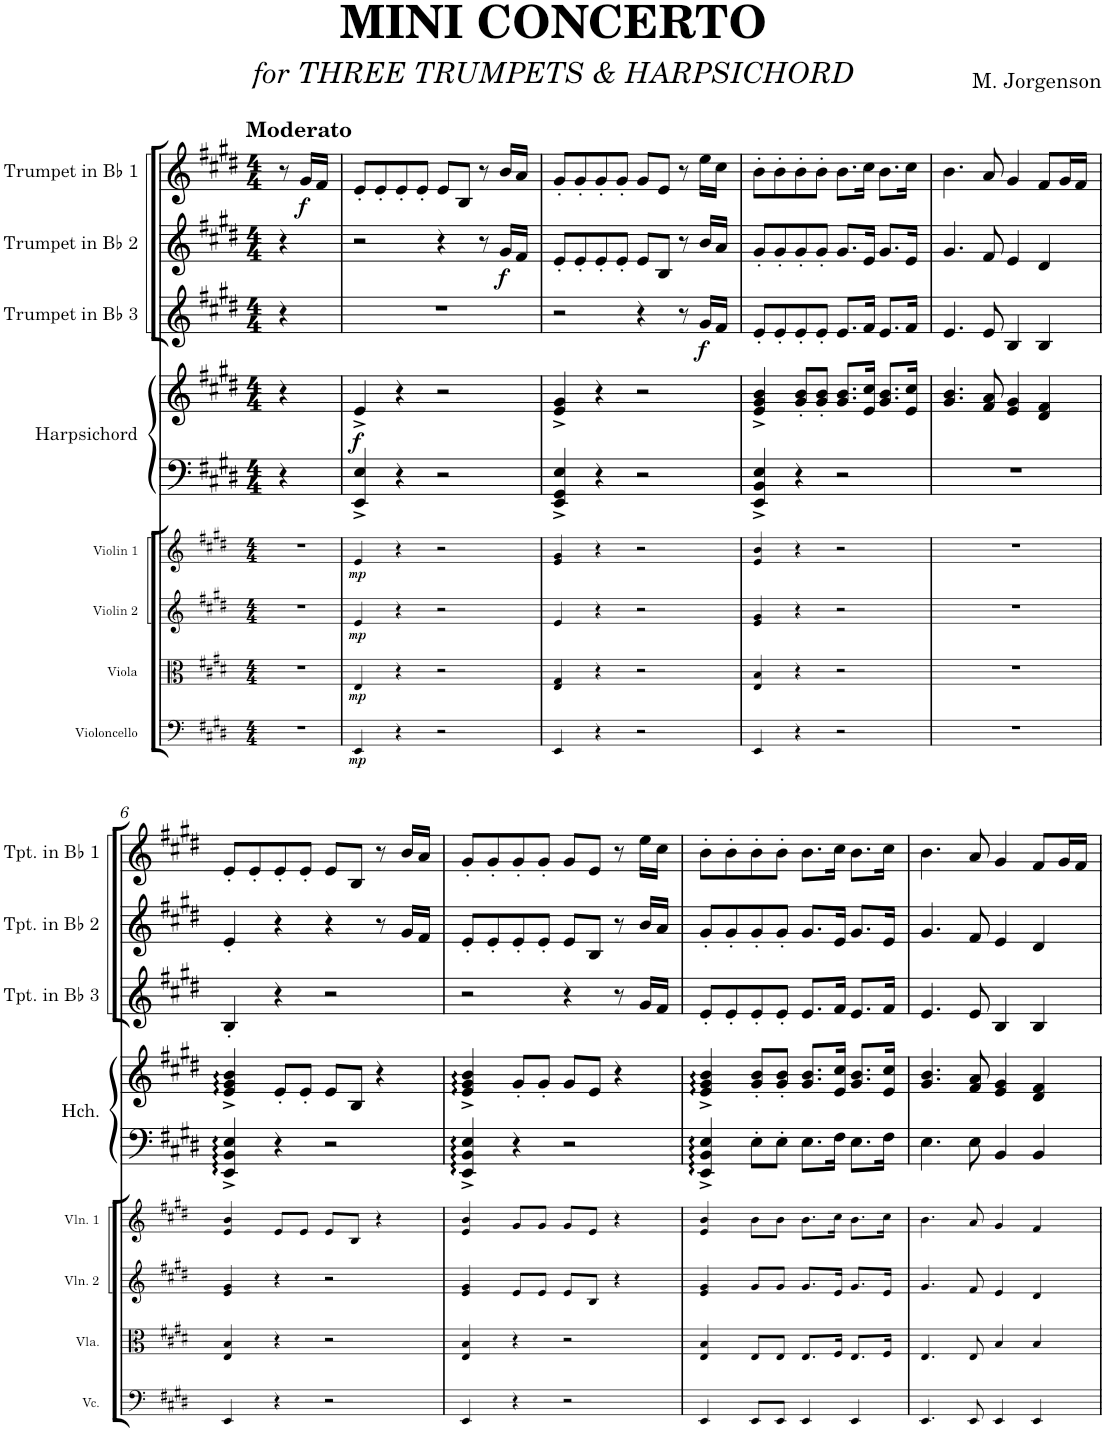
**kern	**dynam	**kern	**dynam	**kern	**dynam	**kern	**dynam	**kern	**kern	**dynam	**kern	**dynam	**kern	**dynam	**kern	**dynam
*part8	*part8	*part7	*part7	*part6	*part6	*part5	*part5	*part4	*part4	*part4	*part3	*part3	*part2	*part2	*part1	*part1
*staff9	*staff9	*staff8	*staff8	*staff7	*staff7	*staff6	*staff6	*staff5	*staff4	*staff4/5	*staff3	*staff3	*staff2	*staff2	*staff1	*staff1
*I"Violoncello	*	*I"Viola	*	*I"Violin 2	*	*I"Violin 1	*	*I"Harpsichord	*	*	*I"Trumpet in Bb 3	*	*I"Trumpet in Bb 2	*	*I"Trumpet in Bb 1	*
*I'Vc.	*	*I'Vla.	*	*I'Vln. 2	*	*I'Vln. 1	*	*I'Hch.	*	*	*I'Tpt. in Bb 3	*	*I'Tpt. in Bb 2	*	*I'Tpt. in Bb 1	*
*stria5	*	*stria5	*	*stria5	*	*stria5	*	*	*	*	*	*	*	*	*	*
*clefF4	*	*clefC3	*	*clefG2	*	*clefG2	*	*clefF4	*clefG2	*	*clefG2	*	*clefG2	*	*clefG2	*
*	*	*	*	*	*	*	*	*	*	*	*Trd1c2	*	*Trd1c2	*	*Trd1c2	*
*k[f#c#g#d#]	*	*k[f#c#g#d#]	*	*k[f#c#g#d#]	*	*k[f#c#g#d#]	*	*k[f#c#g#d#]	*k[f#c#g#d#]	*	*k[f#c#g#d#]	*	*k[f#c#g#d#]	*	*k[f#c#g#d#]	*
*M4/4	*	*M4/4	*	*M4/4	*	*M4/4	*	*M4/4	*M4/4	*	*M4/4	*	*M4/4	*	*M4/4	*
=1	=1	=1	=1	=1	=1	=1	=1	=1	=1	=1	=1	=1	=1	=1	=1	=1
!	!	!	!	!	!	!	!	!	!	!	!	!	!	!	!LO:TX:a:B:t=Moderato	!
1r	.	1r	.	1r	.	1r	.	4r	4r	.	4r	.	4r	.	8r	.
!	!	!	!	!	!	!	!	!	!	!	!	!	!	!	!	!LO:DY:b
.	.	.	.	.	.	.	.	.	.	.	.	.	.	.	16g#/LL	f
.	.	.	.	.	.	.	.	.	.	.	.	.	.	.	16f#/JJ	.
.	.	.	.	.	.	.	.	2.ryy	2.ryy	.	2.ryy	.	2.ryy	.	2.ryy	.
=2	=2	=2	=2	=2	=2	=2	=2	=2	=2	=2	=2	=2	=2	=2	=2	=2
!	!LO:DY:b	!	!LO:DY:b	!	!LO:DY:b	!	!LO:DY:b	!	!	!LO:DY:b	!	!	!	!	!	!
4EE/	mp	4E/	mp	4e/	mp	4e/	mp	4EE/^ 4E/^	4e^/	f	1r	.	2r	.	8e'/L	.
.	.	.	.	.	.	.	.	.	.	.	.	.	.	.	8e'/	.
4r	.	4r	.	4r	.	4r	.	4r	4r	.	.	.	.	.	8e'/	.
.	.	.	.	.	.	.	.	.	.	.	.	.	.	.	8e'/J	.
2r	.	2r	.	2r	.	2r	.	2r	2r	.	.	.	4r	.	8e/L	.
.	.	.	.	.	.	.	.	.	.	.	.	.	.	.	8B/J	.
.	.	.	.	.	.	.	.	.	.	.	.	.	8r	.	8r	.
!	!	!	!	!	!	!	!	!	!	!	!	!	!	!LO:DY:b	!	!
.	.	.	.	.	.	.	.	.	.	.	.	.	16g#/LL	f	16b/LL	.
.	.	.	.	.	.	.	.	.	.	.	.	.	16f#/JJ	.	16a/JJ	.
=3	=3	=3	=3	=3	=3	=3	=3	=3	=3	=3	=3	=3	=3	=3	=3	=3
4EE/	.	4E/ 4G#/	.	4e/	.	4e/ 4g#/	.	4EE/^ 4GG#/^ 4E/^	4e/^ 4g#/^	.	2r	.	8e'/L	.	8g#'/L	.
.	.	.	.	.	.	.	.	.	.	.	.	.	8e'/	.	8g#'/	.
4r	.	4r	.	4r	.	4r	.	4r	4r	.	.	.	8e'/	.	8g#'/	.
.	.	.	.	.	.	.	.	.	.	.	.	.	8e'/J	.	8g#'/J	.
2r	.	2r	.	2r	.	2r	.	2r	2r	.	4r	.	8e/L	.	8g#/L	.
.	.	.	.	.	.	.	.	.	.	.	.	.	8B/J	.	8e/J	.
.	.	.	.	.	.	.	.	.	.	.	8r	.	8r	.	8r	.
!	!	!	!	!	!	!	!	!	!	!	!	!LO:DY:b	!	!	!	!
.	.	.	.	.	.	.	.	.	.	.	16g#/LL	f	16b/LL	.	16ee\LL	.
.	.	.	.	.	.	.	.	.	.	.	16f#/JJ	.	16a/JJ	.	16cc#\JJ	.
=4	=4	=4	=4	=4	=4	=4	=4	=4	=4	=4	=4	=4	=4	=4	=4	=4
4EE/	.	4E/ 4B/	.	4e/ 4g#/	.	4e/ 4b/	.	4EE/^ 4BB/^ 4E/^	4e/^ 4g#/^ 4b/^	.	8e'/L	.	8g#'/L	.	8b'\L	.
.	.	.	.	.	.	.	.	.	.	.	8e'/	.	8g#'/	.	8b'\	.
4r	.	4r	.	4r	.	4r	.	4r	8g#/' 8b/'L	.	8e'/	.	8g#'/	.	8b'\	.
.	.	.	.	.	.	.	.	.	8g#/' 8b/'J	.	8e'/J	.	8g#'/J	.	8b'\J	.
2r	.	2r	.	2r	.	2r	.	2r	8.g#/ 8.b/L	.	8.e/L	.	8.g#/L	.	8.b\L	.
.	.	.	.	.	.	.	.	.	16e/ 16cc#/Jk	.	16f#/Jk	.	16e/Jk	.	16cc#\Jk	.
.	.	.	.	.	.	.	.	.	8.g#/ 8.b/L	.	8.e/L	.	8.g#/L	.	8.b\L	.
.	.	.	.	.	.	.	.	.	16e/ 16cc#/Jk	.	16f#/Jk	.	16e/Jk	.	16cc#\Jk	.
=5	=5	=5	=5	=5	=5	=5	=5	=5	=5	=5	=5	=5	=5	=5	=5	=5
1r	.	1r	.	1r	.	1r	.	1r	4.g#/ 4.b/	.	4.e/	.	4.g#/	.	4.b\	.
.	.	.	.	.	.	.	.	.	8f#/ 8a/	.	8e/	.	8f#/	.	8a/	.
.	.	.	.	.	.	.	.	.	4e/ 4g#/	.	4B/	.	4e/	.	4g#/	.
.	.	.	.	.	.	.	.	.	4d#/ 4f#/	.	4B/	.	4d#/	.	8f#/L	.
.	.	.	.	.	.	.	.	.	.	.	.	.	.	.	16g#/L	.
.	.	.	.	.	.	.	.	.	.	.	.	.	.	.	16f#/JJ	.
!!LO:LB:g=z
=6	=6	=6	=6	=6	=6	=6	=6	=6	=6	=6	=6	=6	=6	=6	=6	=6
4EE/	.	4E/ 4B/	.	4e/ 4g#/	.	4e/ 4b/	.	4EE/^ 4BB/^ 4E/^	4e/^ 4g#/^ 4b/^	.	4B'/	.	4e'/	.	8e'/L	.
.	.	.	.	.	.	.	.	.	.	.	.	.	.	.	8e'/	.
4r	.	4r	.	4r	.	8e/L	.	4r	8e'/L	.	4r	.	4r	.	8e'/	.
.	.	.	.	.	.	8e/J	.	.	8e'/J	.	.	.	.	.	8e'/J	.
2r	.	2r	.	2r	.	8e/L	.	2r	8e/L	.	2r	.	4r	.	8e/L	.
.	.	.	.	.	.	8B/J	.	.	8B/J	.	.	.	.	.	8B/J	.
.	.	.	.	.	.	4r	.	.	4r	.	.	.	8r	.	8r	.
.	.	.	.	.	.	.	.	.	.	.	.	.	16g#/LL	.	16b/LL	.
.	.	.	.	.	.	.	.	.	.	.	.	.	16f#/JJ	.	16a/JJ	.
=7	=7	=7	=7	=7	=7	=7	=7	=7	=7	=7	=7	=7	=7	=7	=7	=7
4EE/	.	4E/ 4B/	.	4e/ 4g#/	.	4e/ 4b/	.	4EE/^ 4BB/^ 4E/^	4e/^ 4g#/^ 4b/^	.	2r	.	8e'/L	.	8g#'/L	.
.	.	.	.	.	.	.	.	.	.	.	.	.	8e'/	.	8g#'/	.
4r	.	4r	.	8e/L	.	8g#/L	.	4r	8g#'/L	.	.	.	8e'/	.	8g#'/	.
.	.	.	.	8e/J	.	8g#/J	.	.	8g#'/J	.	.	.	8e'/J	.	8g#'/J	.
2r	.	2r	.	8e/L	.	8g#/L	.	2r	8g#/L	.	4r	.	8e/L	.	8g#/L	.
.	.	.	.	8B/J	.	8e/J	.	.	8e/J	.	.	.	8B/J	.	8e/J	.
.	.	.	.	4r	.	4r	.	.	4r	.	8r	.	8r	.	8r	.
.	.	.	.	.	.	.	.	.	.	.	16g#/LL	.	16b/LL	.	16ee\LL	.
.	.	.	.	.	.	.	.	.	.	.	16f#/JJ	.	16a/JJ	.	16cc#\JJ	.
=8	=8	=8	=8	=8	=8	=8	=8	=8	=8	=8	=8	=8	=8	=8	=8	=8
4EE/	.	4E/ 4B/	.	4e/ 4g#/	.	4e/ 4b/	.	4EE/^ 4BB/^ 4E/^	4e/^ 4g#/^ 4b/^	.	8e'/L	.	8g#'/L	.	8b'\L	.
.	.	.	.	.	.	.	.	.	.	.	8e'/	.	8g#'/	.	8b'\	.
8EE/L	.	8E/L	.	8g#/L	.	8b\L	.	8E'\L	8g#/' 8b/'L	.	8e'/	.	8g#'/	.	8b'\	.
8EE/J	.	8E/J	.	8g#/J	.	8b\J	.	8E'\J	8g#/' 8b/'J	.	8e'/J	.	8g#'/J	.	8b'\J	.
4EE/	.	8.E/L	.	8.g#/L	.	8.b\L	.	8.E\L	8.g#/ 8.b/L	.	8.e/L	.	8.g#/L	.	8.b\L	.
.	.	16F#/Jk	.	16e/Jk	.	16cc#\Jk	.	16F#\Jk	16e/ 16cc#/Jk	.	16f#/Jk	.	16e/Jk	.	16cc#\Jk	.
4EE/	.	8.E/L	.	8.g#/L	.	8.b\L	.	8.E\L	8.g#/ 8.b/L	.	8.e/L	.	8.g#/L	.	8.b\L	.
.	.	16F#/Jk	.	16e/Jk	.	16cc#\Jk	.	16F#\Jk	16e/ 16cc#/Jk	.	16f#/Jk	.	16e/Jk	.	16cc#\Jk	.
=9	=9	=9	=9	=9	=9	=9	=9	=9	=9	=9	=9	=9	=9	=9	=9	=9
4.EE/	.	4.E/	.	4.g#/	.	4.b\	.	4.E\	4.g#/ 4.b/	.	4.e/	.	4.g#/	.	4.b\	.
8EE/	.	8E/	.	8f#/	.	8a/	.	8E\	8f#/ 8a/	.	8e/	.	8f#/	.	8a/	.
4EE/	.	4B/	.	4e/	.	4g#/	.	4BB/	4e/ 4g#/	.	4B/	.	4e/	.	4g#/	.
4EE/	.	4B/	.	4d#/	.	4f#/	.	4BB/	4d#/ 4f#/	.	4B/	.	4d#/	.	8f#/L	.
.	.	.	.	.	.	.	.	.	.	.	.	.	.	.	16g#/L	.
.	.	.	.	.	.	.	.	.	.	.	.	.	.	.	16f#/JJ	.
=	=	=	=	=	=	=	=	=	=	=	=	=	=	=	=	=
*-	*-	*-	*-	*-	*-	*-	*-	*-	*-	*-	*-	*-	*-	*-	*-	*-
